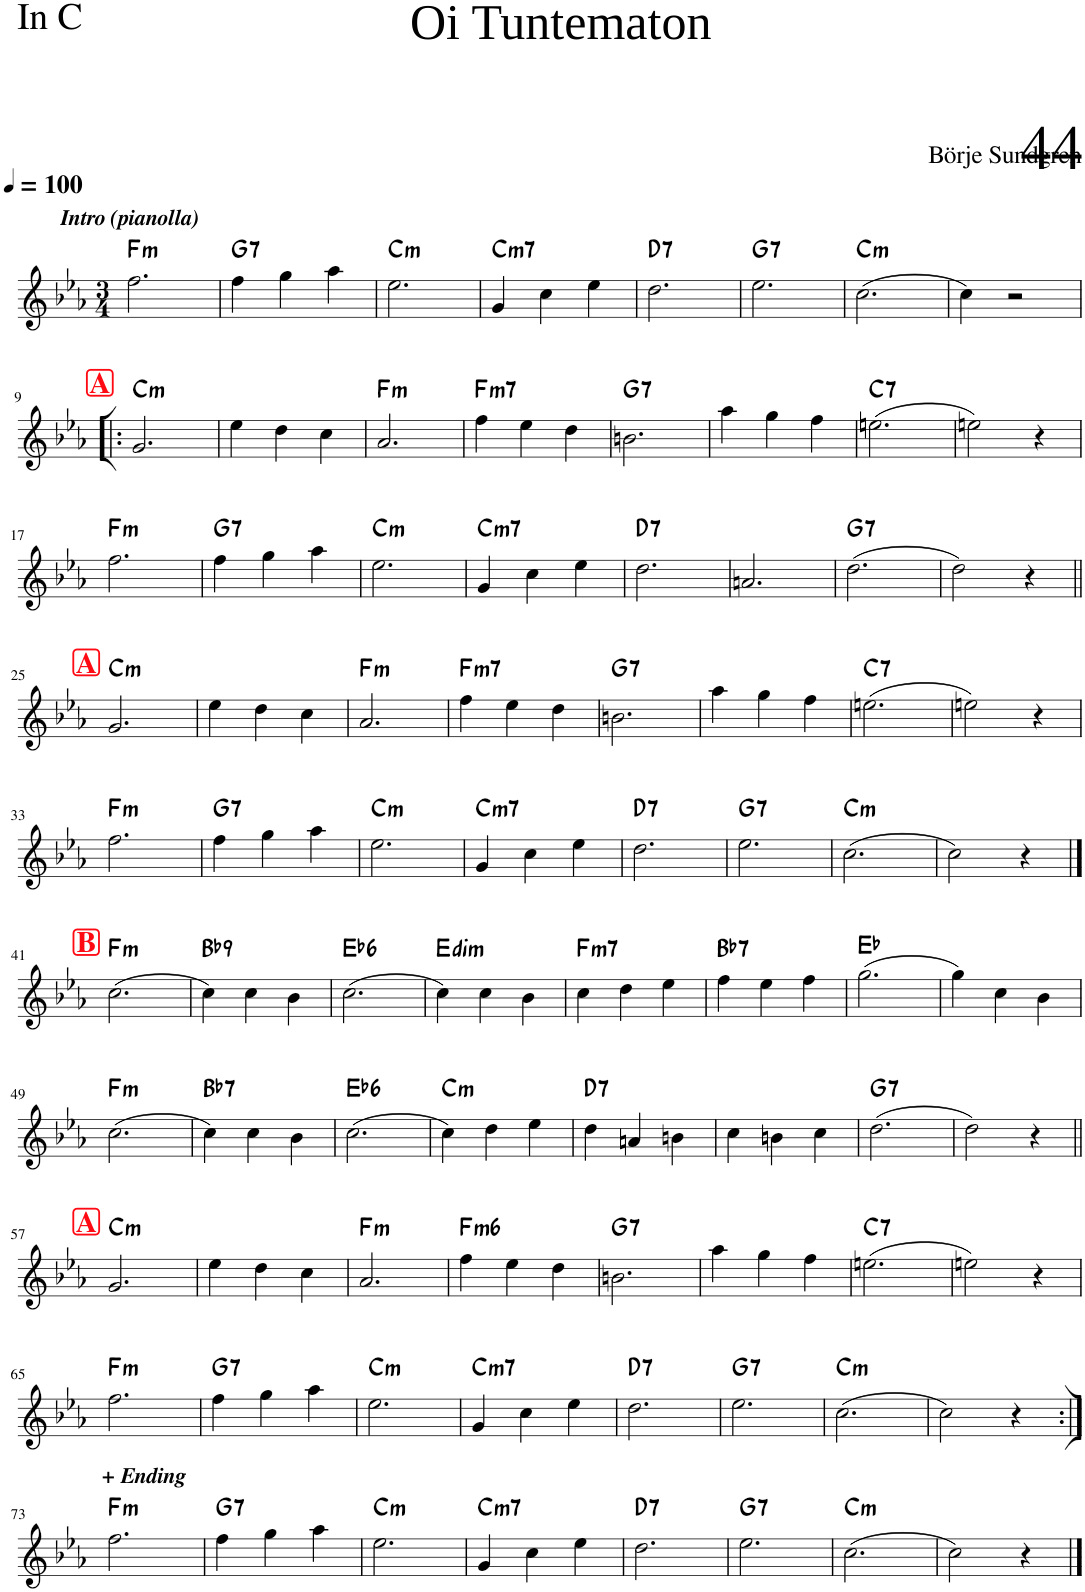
**kern	**harte
*part1	*part1
*staff1	*
*I"Voice	*
*clefG2	*
*k[b-e-a-]	*
*M3/4	*
*MM100	*
=1	=1
!LO:TX:a:Bi:t=Intro (pianolla)	!LO:H:kt=m
2.ff\	F:min
=2	=2
!	!LO:H:kt=7
4ff\	G:7
4gg\	.
4aa-\	.
=3	=3
!	!LO:H:kt=m
2.ee-\	C:min
=4	=4
!	!LO:H:kt=m7
4g/	C:min7
4cc\	.
4ee-\	.
=5	=5
!	!LO:H:kt=7
2.dd\	D:7
=6	=6
!	!LO:H:kt=7
2.ee-\	G:7
=7	=7
!	!LO:H:kt=m
(2.cc\	C:min
=8	=8
4cc\)	.
2r	.
!!LO:LB:g=z
!!LO:REH:place=s1:a:B:cj:color=#FF0913:fs=16:t=A
=9!|:	=9!|:
!	!LO:H:kt=m
2.g/	C:min
=10	=10
4ee-\	.
4dd\	.
4cc\	.
=11	=11
!	!LO:H:kt=m
2.a-/	F:min
=12	=12
!	!LO:H:kt=m7
4ff\	F:min7
4ee-\	.
4dd\	.
=13	=13
!	!LO:H:kt=7
2.bn\	G:7
=14	=14
4aa-\	.
4gg\	.
4ff\	.
=15	=15
!	!LO:H:kt=7
(2.een\	C:7
=16	=16
2een\)	.
4r	.
!!LO:LB:g=z
=17	=17
!	!LO:H:kt=m
2.ff\	F:min
=18	=18
!	!LO:H:kt=7
4ff\	G:7
4gg\	.
4aa-\	.
=19	=19
!	!LO:H:kt=m
2.ee-\	C:min
=20	=20
!	!LO:H:kt=m7
4g/	C:min7
4cc\	.
4ee-\	.
=21	=21
!	!LO:H:kt=7
2.dd\	D:7
=22	=22
2.an/	.
=23	=23
!	!LO:H:kt=7
(2.dd\	G:7
=24	=24
2dd\)	.
4r	.
!!LO:LB:g=z
!!LO:REH:place=s1:a:B:cj:color=#FF0913:fs=16:t=A
=25||	=25||
!	!LO:H:kt=m
2.g/	C:min
=26	=26
4ee-\	.
4dd\	.
4cc\	.
=27	=27
!	!LO:H:kt=m
2.a-/	F:min
=28	=28
!	!LO:H:kt=m7
4ff\	F:min7
4ee-\	.
4dd\	.
=29	=29
!	!LO:H:kt=7
2.bn\	G:7
=30	=30
4aa-\	.
4gg\	.
4ff\	.
=31	=31
!	!LO:H:kt=7
(2.een\	C:7
=32	=32
2een\)	.
4r	.
!!LO:LB:g=z
=33	=33
!	!LO:H:kt=m
2.ff\	F:min
=34	=34
!	!LO:H:kt=7
4ff\	G:7
4gg\	.
4aa-\	.
=35	=35
!	!LO:H:kt=m
2.ee-\	C:min
=36	=36
!	!LO:H:kt=m7
4g/	C:min7
4cc\	.
4ee-\	.
=37	=37
!	!LO:H:kt=7
2.dd\	D:7
=38	=38
!	!LO:H:kt=7
2.ee-\	G:7
=39	=39
!	!LO:H:kt=m
(2.cc\	C:min
=40	=40
2cc\)	.
4r	.
!!LO:LB:g=z
!!LO:REH:place=s1:a:B:cj:color=#FF0913:fs=16:t=B
==41	==41
!	!LO:H:kt=m
(2.cc\	F:min
=42	=42
!	!LO:H:kt=9
4cc\)	Bb:9
4cc\	.
4b-\	.
=43	=43
!	!LO:H:kt=6
(2.cc\	Eb:maj6
=44	=44
!	!LO:H:kt=dim
4cc\)	E:dim
4cc\	.
4b-\	.
=45	=45
!	!LO:H:kt=m7
4cc\	F:min7
4dd\	.
4ee-\	.
=46	=46
!	!LO:H:kt=7
4ff\	Bb:7
4ee-\	.
4ff\	.
=47	=47
(2.gg\	Eb:maj
=48	=48
4gg\)	.
4cc\	.
4b-\	.
!!LO:LB:g=z
=49	=49
!	!LO:H:kt=m
(2.cc\	F:min
=50	=50
!	!LO:H:kt=7
4cc\)	Bb:7
4cc\	.
4b-\	.
=51	=51
!	!LO:H:kt=6
(2.cc\	Eb:maj6
=52	=52
!	!LO:H:kt=m
4cc\)	C:min
4dd\	.
4ee-\	.
=53	=53
!	!LO:H:kt=7
4dd\	D:7
4an/	.
4bn\	.
=54	=54
4cc\	.
4bn\	.
4cc\	.
=55	=55
!	!LO:H:kt=7
(2.dd\	G:7
=56	=56
2dd\)	.
4r	.
!!LO:LB:g=z
!!LO:REH:place=s1:a:B:cj:color=#FF0913:fs=16:t=A
=57||	=57||
!	!LO:H:kt=m
2.g/	C:min
=58	=58
4ee-\	.
4dd\	.
4cc\	.
=59	=59
!	!LO:H:kt=m
2.a-/	F:min
=60	=60
!	!LO:H:kt=m6
4ff\	F:min6
4ee-\	.
4dd\	.
=61	=61
!	!LO:H:kt=7
2.bn\	G:7
=62	=62
4aa-\	.
4gg\	.
4ff\	.
=63	=63
!	!LO:H:kt=7
(2.een\	C:7
=64	=64
2een\)	.
4r	.
!!LO:LB:g=z
=65	=65
!	!LO:H:kt=m
2.ff\	F:min
=66	=66
!	!LO:H:kt=7
4ff\	G:7
4gg\	.
4aa-\	.
=67	=67
!	!LO:H:kt=m
2.ee-\	C:min
=68	=68
!	!LO:H:kt=m7
4g/	C:min7
4cc\	.
4ee-\	.
=69	=69
!	!LO:H:kt=7
2.dd\	D:7
=70	=70
!	!LO:H:kt=7
2.ee-\	G:7
=71	=71
!	!LO:H:kt=m
(2.cc\	C:min
=72	=72
2cc\)	.
4r	.
!!LO:LB:g=z
=73:|!	=73:|!
!LO:TX:a:Bi:t=+ Ending	!LO:H:n=1:kt=m
!	!LO:H:n=2:kt=N.C.
2.ff\	F:min N
=74	=74
!	!LO:H:kt=7
4ff\	G:7
4gg\	.
4aa-\	.
=75	=75
!	!LO:H:kt=m
2.ee-\	C:min
=76	=76
!	!LO:H:kt=m7
4g/	C:min7
4cc\	.
4ee-\	.
=77	=77
!	!LO:H:kt=7
2.dd\	D:7
=78	=78
!	!LO:H:kt=7
2.ee-\	G:7
=79	=79
!	!LO:H:kt=m
(2.cc\	C:min
=80	=80
2cc\)	.
4r	.
==	==
*-	*-
